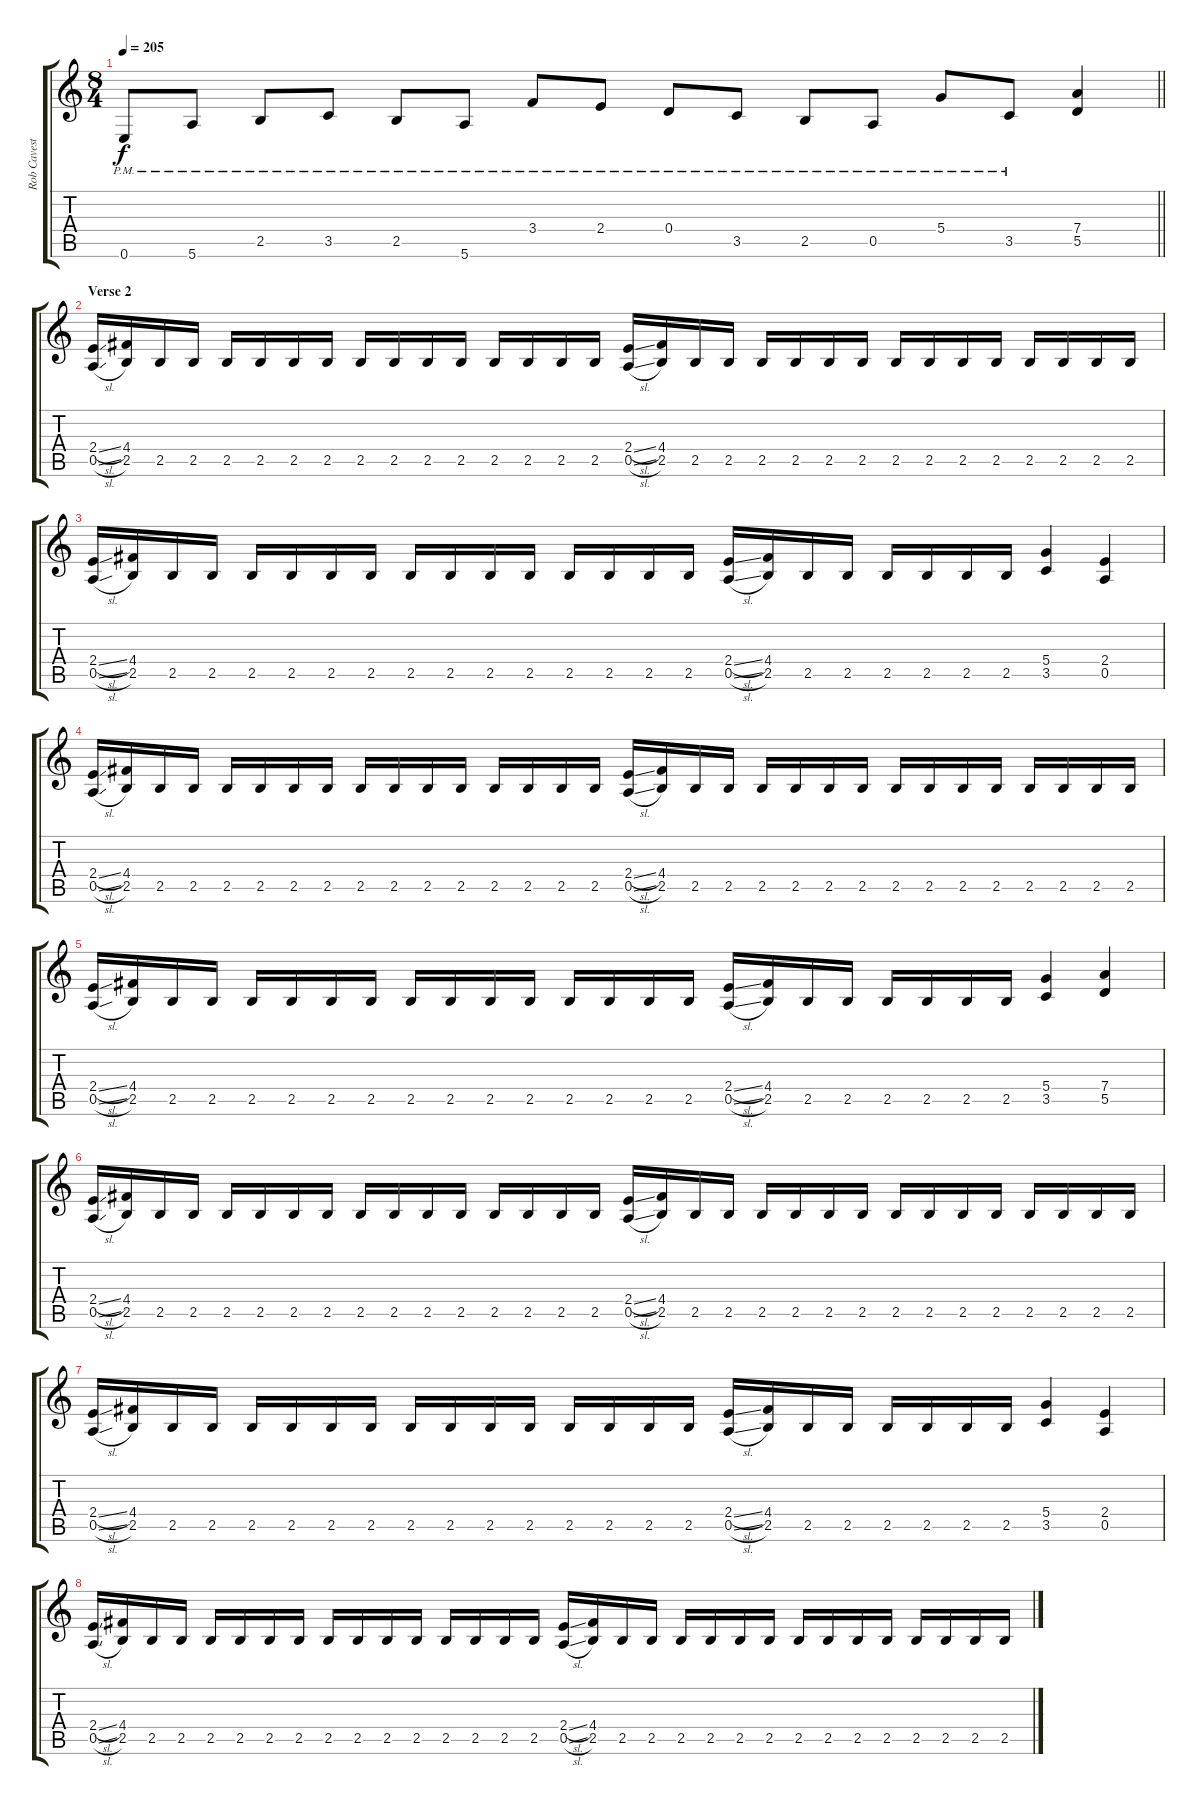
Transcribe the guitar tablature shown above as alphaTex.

\track ("Rob Cavestany - Guitar" "Rob Cavest") {instrument distortionguitar}
\staff {score tabs}
\tuning (E4 B3 G3 D3 A2 E2) {hide}
\ts (8 4)
\tempo 205
\clef g2
\barLineRight lightlight
\ks c
0.6{pm}.8{dy f} 5.6{pm}.8 2.5{pm}.8 3.5{pm}.8 2.5{pm}.8 5.6{pm}.8 3.4{pm}.8 2.4{pm}.8 0.4{pm}.8 3.5{pm}.8 2.5{pm}.8 0.5{pm}.8 5.4{pm}.8 3.5{pm}.8 (7.4 5.5).4 |
\section ("" "Verse 2")
(2.4{sl} 0.5{sl}).16 (4.4 2.5).16 2.5.16 2.5.16 2.5.16 2.5.16 2.5.16 2.5.16 2.5.16 2.5.16 2.5.16 2.5.16 2.5.16 2.5.16 2.5.16 2.5.16 (2.4{sl} 0.5{sl}).16 (4.4 2.5).16 2.5.16 2.5.16 2.5.16 2.5.16 2.5.16 2.5.16 2.5.16 2.5.16 2.5.16 2.5.16 2.5.16 2.5.16 2.5.16 2.5.16 |
(2.4{sl} 0.5{sl}).16 (4.4 2.5).16 2.5.16 2.5.16 2.5.16 2.5.16 2.5.16 2.5.16 2.5.16 2.5.16 2.5.16 2.5.16 2.5.16 2.5.16 2.5.16 2.5.16 (2.4{sl} 0.5{sl}).16 (4.4 2.5).16 2.5.16 2.5.16 2.5.16 2.5.16 2.5.16 2.5.16 (5.4 3.5).4 (2.4 0.5).4 |
(2.4{sl} 0.5{sl}).16 (4.4 2.5).16 2.5.16 2.5.16 2.5.16 2.5.16 2.5.16 2.5.16 2.5.16 2.5.16 2.5.16 2.5.16 2.5.16 2.5.16 2.5.16 2.5.16 (2.4{sl} 0.5{sl}).16 (4.4 2.5).16 2.5.16 2.5.16 2.5.16 2.5.16 2.5.16 2.5.16 2.5.16 2.5.16 2.5.16 2.5.16 2.5.16 2.5.16 2.5.16 2.5.16 |
(2.4{sl} 0.5{sl}).16 (4.4 2.5).16 2.5.16 2.5.16 2.5.16 2.5.16 2.5.16 2.5.16 2.5.16 2.5.16 2.5.16 2.5.16 2.5.16 2.5.16 2.5.16 2.5.16 (2.4{sl} 0.5{sl}).16 (4.4 2.5).16 2.5.16 2.5.16 2.5.16 2.5.16 2.5.16 2.5.16 (5.4 3.5).4 (7.4 5.5).4 |
(2.4{sl} 0.5{sl}).16 (4.4 2.5).16 2.5.16 2.5.16 2.5.16 2.5.16 2.5.16 2.5.16 2.5.16 2.5.16 2.5.16 2.5.16 2.5.16 2.5.16 2.5.16 2.5.16 (2.4{sl} 0.5{sl}).16 (4.4 2.5).16 2.5.16 2.5.16 2.5.16 2.5.16 2.5.16 2.5.16 2.5.16 2.5.16 2.5.16 2.5.16 2.5.16 2.5.16 2.5.16 2.5.16 |
(2.4{sl} 0.5{sl}).16 (4.4 2.5).16 2.5.16 2.5.16 2.5.16 2.5.16 2.5.16 2.5.16 2.5.16 2.5.16 2.5.16 2.5.16 2.5.16 2.5.16 2.5.16 2.5.16 (2.4{sl} 0.5{sl}).16 (4.4 2.5).16 2.5.16 2.5.16 2.5.16 2.5.16 2.5.16 2.5.16 (5.4 3.5).4 (2.4 0.5).4 |
(2.4{sl} 0.5{sl}).16 (4.4 2.5).16 2.5.16 2.5.16 2.5.16 2.5.16 2.5.16 2.5.16 2.5.16 2.5.16 2.5.16 2.5.16 2.5.16 2.5.16 2.5.16 2.5.16 (2.4{sl} 0.5{sl}).16 (4.4 2.5).16 2.5.16 2.5.16 2.5.16 2.5.16 2.5.16 2.5.16 2.5.16 2.5.16 2.5.16 2.5.16 2.5.16 2.5.16 2.5.16 2.5.16
